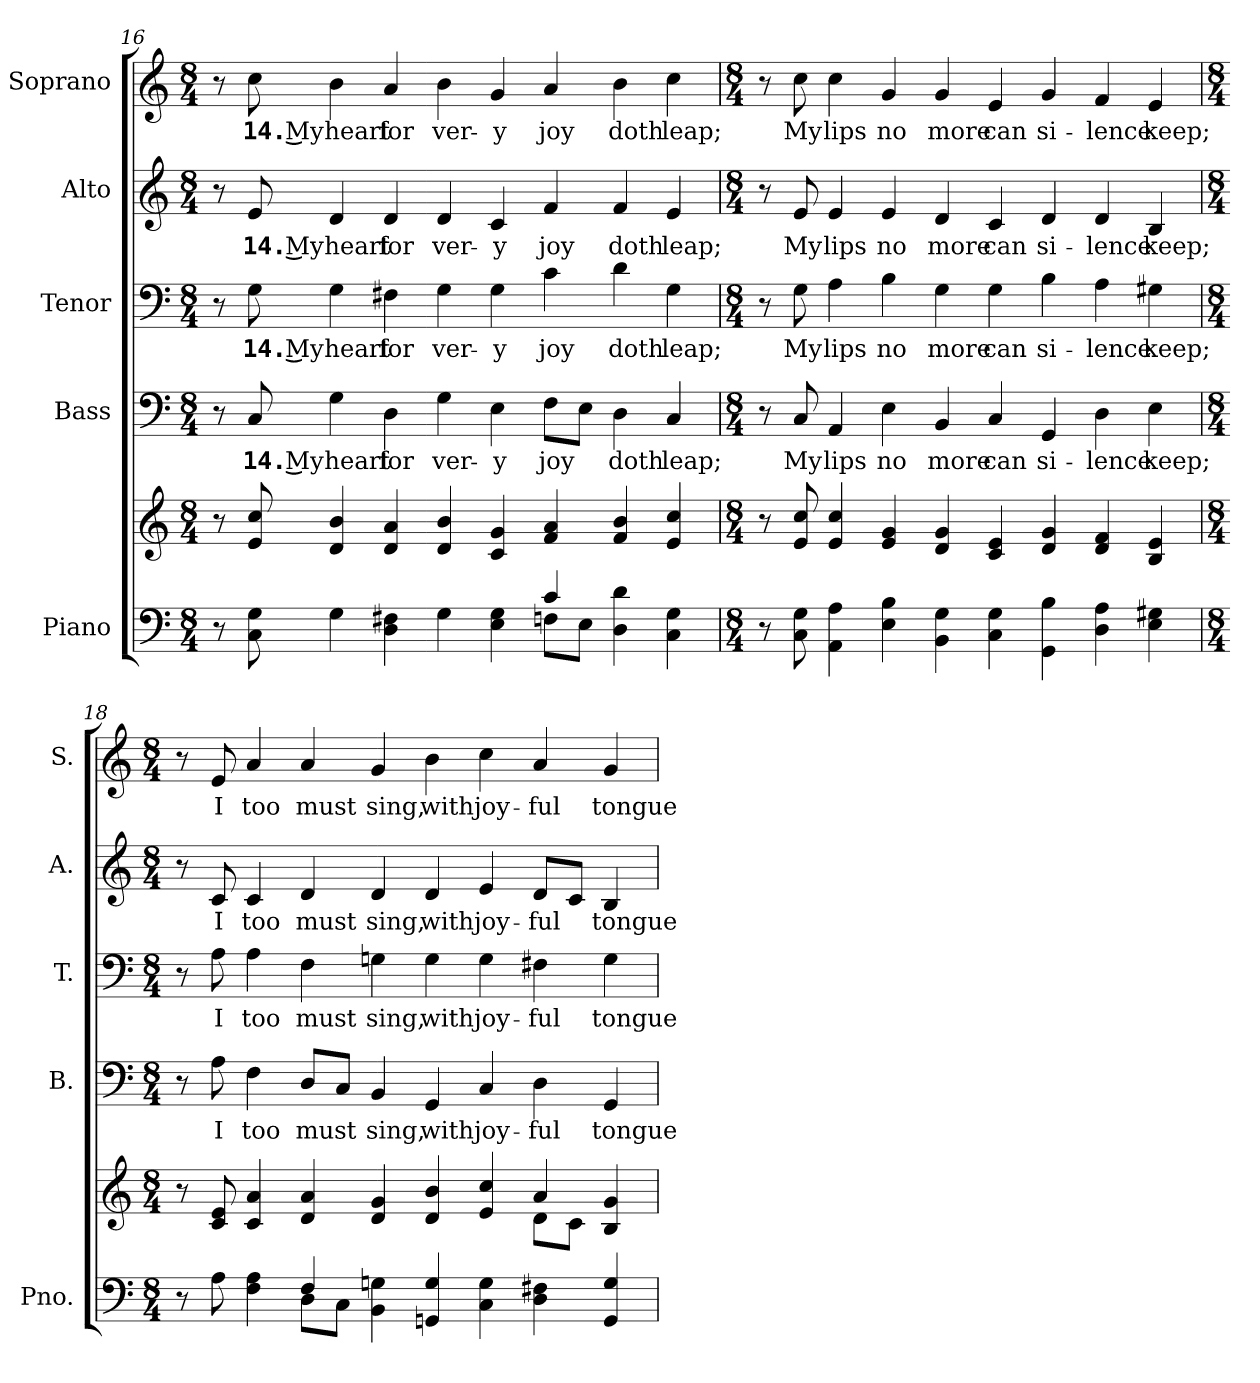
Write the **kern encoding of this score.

**kern	**kern	**kern	**text	**kern	**text	**kern	**text	**kern	**text
*part5	*part5	*part4	*part4	*part3	*part3	*part2	*part2	*part1	*part1
*staff6	*staff5	*staff4	*staff4	*staff3	*staff3	*staff2	*staff2	*staff1	*staff1
*I"Piano	*	*I"Bass	*	*I"Tenor	*	*I"Alto	*	*I"Soprano	*
*I'Pno.	*	*I'B.	*	*I'T.	*	*I'A.	*	*I'S.	*
!!LO:PB:g=z
*clefF4	*clefG2	*clefF4	*	*clefF4	*	*clefG2	*	*clefG2	*
*k[]	*k[]	*k[]	*	*k[]	*	*k[]	*	*k[]	*
*C:	*C:	*C:	*	*C:	*	*C:	*	*C:	*
*M8/4	*M8/4	*M8/4	*	*M8/4	*	*M8/4	*	*M8/4	*
=16	=16	=16	=16	=16	=16	=16	=16	=16	=16
*^	*	*	*	*	*	*	*	*	*
8r	1ryy	8r	8r	.	8r	.	8r	.	8r	.
!	!	!	!	!LO:LY:b:color=#000000	!	!	!	!	!	!
!	!	!	!	!	!	!LO:LY:b:color=#000000	!	!	!	!
!	!	!	!	!	!	!	!	!LO:LY:b:color=#000000	!	!
!	!	!	!	!	!	!	!	!	!	!LO:LY:b:color=#000000
8Ci\ 8Gi	.	8ei/ 8cci	8Ci/	14. My	8Gi\	14. My	8ei/	14. My	8cci\	14. My
!	!	!	!	!LO:LY:b:color=#000000	!	!	!	!	!	!
!	!	!	!	!	!	!LO:LY:b:color=#000000	!	!	!	!
!	!	!	!	!	!	!	!	!LO:LY:b:color=#000000	!	!
!	!	!	!	!	!	!	!	!	!	!LO:LY:b:color=#000000
4Gi\	.	4di/ 4bi	4Gi\	heart	4Gi\	heart	4di/	heart	4bi\	heart
!	!	!	!	!LO:LY:b:color=#000000	!	!	!	!	!	!
!	!	!	!	!	!	!LO:LY:b:color=#000000	!	!	!	!
!	!	!	!	!	!	!	!	!LO:LY:b:color=#000000	!	!
!	!	!	!	!	!	!	!	!	!	!LO:LY:b:color=#000000
4Di\ 4F#Xi	.	4di/ 4ai	4Di\	for	4F#Xi\	for	4di/	for	4ai/	for
!	!	!	!	!LO:LY:b:color=#000000	!	!	!	!	!	!
!	!	!	!	!	!	!LO:LY:b:color=#000000	!	!	!	!
!	!	!	!	!	!	!	!	!LO:LY:b:color=#000000	!	!
!	!	!	!	!	!	!	!	!	!	!LO:LY:b:color=#000000
4Gi\	.	4di/ 4bi	4Gi\	ver-	4Gi\	ver-	4di/	ver-	4bi\	ver-
!	!	!	!	!LO:LY:b:color=#000000	!	!	!	!	!	!
!	!	!	!	!	!	!LO:LY:b:color=#000000	!	!	!	!
!	!	!	!	!	!	!	!	!LO:LY:b:color=#000000	!	!
!	!	!	!	!	!	!	!	!	!	!LO:LY:b:color=#000000
4Ei\ 4Gi	4ryy	4ci/ 4gi	4Ei\	-y	4Gi\	-y	4ci/	-y	4gi/	-y
!	!	!	!	!LO:LY:b:color=#000000	!	!	!	!	!	!
!	!	!	!	!	!	!LO:LY:b:color=#000000	!	!	!	!
!	!	!	!	!	!	!	!	!LO:LY:b:color=#000000	!	!
!	!	!	!	!	!	!	!	!	!	!LO:LY:b:color=#000000
4ci/	8Fni\L	4fi/ 4ai	8Fi\L	joy	4ci\	joy	4fi/	joy	4ai/	joy
.	8Ei\J	.	8Ei\J	.	.	.	.	.	.	.
!	!	!	!	!LO:LY:b:color=#000000	!	!	!	!	!	!
!	!	!	!	!	!	!LO:LY:b:color=#000000	!	!	!	!
!	!	!	!	!	!	!	!	!LO:LY:b:color=#000000	!	!
!	!	!	!	!	!	!	!	!	!	!LO:LY:b:color=#000000
4Di\ 4di	2ryy	4fi/ 4bi	4Di\	doth	4di\	doth	4fi/	doth	4bi\	doth
!	!	!	!	!LO:LY:b:color=#000000	!	!	!	!	!	!
!	!	!	!	!	!	!LO:LY:b:color=#000000	!	!	!	!
!	!	!	!	!	!	!	!	!LO:LY:b:color=#000000	!	!
!	!	!	!	!	!	!	!	!	!	!LO:LY:b:color=#000000
4Ci\ 4Gi	.	4ei/ 4cci	4Ci/	leap;	4Gi\	leap;	4ei/	leap;	4cci\	leap;
*v	*v	*	*	*	*	*	*	*	*	*
!!LO:PB:g=z
=17	=17	=17	=17	=17	=17	=17	=17	=17	=17
*M8/4	*M8/4	*M8/4	*	*M8/4	*	*M8/4	*	*M8/4	*
8r	8r	8r	.	8r	.	8r	.	8r	.
!	!	!	!LO:LY:b:color=#000000	!	!	!	!	!	!
!	!	!	!	!	!LO:LY:b:color=#000000	!	!	!	!
!	!	!	!	!	!	!	!LO:LY:b:color=#000000	!	!
!	!	!	!	!	!	!	!	!	!LO:LY:b:color=#000000
8Ci\ 8Gi	8ei/ 8cci	8Ci/	My	8Gi\	My	8ei/	My	8cci\	My
!	!	!	!LO:LY:b:color=#000000	!	!	!	!	!	!
!	!	!	!	!	!LO:LY:b:color=#000000	!	!	!	!
!	!	!	!	!	!	!	!LO:LY:b:color=#000000	!	!
!	!	!	!	!	!	!	!	!	!LO:LY:b:color=#000000
4AAi\ 4Ai	4ei/ 4cci	4AAi/	lips	4Ai\	lips	4ei/	lips	4cci\	lips
!	!	!	!LO:LY:b:color=#000000	!	!	!	!	!	!
!	!	!	!	!	!LO:LY:b:color=#000000	!	!	!	!
!	!	!	!	!	!	!	!LO:LY:b:color=#000000	!	!
!	!	!	!	!	!	!	!	!	!LO:LY:b:color=#000000
4Ei\ 4Bi	4ei/ 4gi	4Ei\	no	4Bi\	no	4ei/	no	4gi/	no
!	!	!	!LO:LY:b:color=#000000	!	!	!	!	!	!
!	!	!	!	!	!LO:LY:b:color=#000000	!	!	!	!
!	!	!	!	!	!	!	!LO:LY:b:color=#000000	!	!
!	!	!	!	!	!	!	!	!	!LO:LY:b:color=#000000
4BBi\ 4Gi	4di/ 4gi	4BBi/	more	4Gi\	more	4di/	more	4gi/	more
!	!	!	!LO:LY:b:color=#000000	!	!	!	!	!	!
!	!	!	!	!	!LO:LY:b:color=#000000	!	!	!	!
!	!	!	!	!	!	!	!LO:LY:b:color=#000000	!	!
!	!	!	!	!	!	!	!	!	!LO:LY:b:color=#000000
4Ci\ 4Gi	4ci/ 4ei	4Ci/	can	4Gi\	can	4ci/	can	4ei/	can
!	!	!	!LO:LY:b:color=#000000	!	!	!	!	!	!
!	!	!	!	!	!LO:LY:b:color=#000000	!	!	!	!
!	!	!	!	!	!	!	!LO:LY:b:color=#000000	!	!
!	!	!	!	!	!	!	!	!	!LO:LY:b:color=#000000
4GGi\ 4Bi	4di/ 4gi	4GGi/	si-	4Bi\	si-	4di/	si-	4gi/	si-
!	!	!	!LO:LY:b:color=#000000	!	!	!	!	!	!
!	!	!	!	!	!LO:LY:b:color=#000000	!	!	!	!
!	!	!	!	!	!	!	!LO:LY:b:color=#000000	!	!
!	!	!	!	!	!	!	!	!	!LO:LY:b:color=#000000
4Di\ 4Ai	4di/ 4fi	4Di\	-lence	4Ai\	-lence	4di/	-lence	4fi/	-lence
!	!	!	!LO:LY:b:color=#000000	!	!	!	!	!	!
!	!	!	!	!	!LO:LY:b:color=#000000	!	!	!	!
!	!	!	!	!	!	!	!LO:LY:b:color=#000000	!	!
!	!	!	!	!	!	!	!	!	!LO:LY:b:color=#000000
4Ei\ 4G#Xi	4Bi/ 4ei	4Ei\	keep;	4G#Xi\	keep;	4Bi/	keep;	4ei/	keep;
!!LO:PB:g=z
=18	=18	=18	=18	=18	=18	=18	=18	=18	=18
*M8/4	*M8/4	*M8/4	*	*M8/4	*	*M8/4	*	*M8/4	*
*^	*^	*	*	*	*	*	*	*	*
8r	2ryy	8r	1ryy	8r	.	8r	.	8r	.	8r	.
!	!	!	!	!	!LO:LY:b:color=#000000	!	!	!	!	!	!
!	!	!	!	!	!	!	!LO:LY:b:color=#000000	!	!	!	!
!	!	!	!	!	!	!	!	!	!LO:LY:b:color=#000000	!	!
!	!	!	!	!	!	!	!	!	!	!	!LO:LY:b:color=#000000
8Ai\	.	8ci/ 8ei	.	8Ai\	I	8Ai\	I	8ci/	I	8ei/	I
!	!	!	!	!	!LO:LY:b:color=#000000	!	!	!	!	!	!
!	!	!	!	!	!	!	!LO:LY:b:color=#000000	!	!	!	!
!	!	!	!	!	!	!	!	!	!LO:LY:b:color=#000000	!	!
!	!	!	!	!	!	!	!	!	!	!	!LO:LY:b:color=#000000
4Fi\ 4Ai	.	4ci/ 4ai	.	4Fi\	too	4Ai\	too	4ci/	too	4ai/	too
!	!	!	!	!	!LO:LY:b:color=#000000	!	!	!	!	!	!
!	!	!	!	!	!	!	!LO:LY:b:color=#000000	!	!	!	!
!	!	!	!	!	!	!	!	!	!LO:LY:b:color=#000000	!	!
!	!	!	!	!	!	!	!	!	!	!	!LO:LY:b:color=#000000
4Fi/	8Di\L	4di/ 4ai	.	8Di/L	must	4Fi\	must	4di/	must	4ai/	must
.	8Ci\J	.	.	8Ci/J	.	.	.	.	.	.	.
!	!	!	!	!	!LO:LY:b:color=#000000	!	!	!	!	!	!
!	!	!	!	!	!	!	!LO:LY:b:color=#000000	!	!	!	!
!	!	!	!	!	!	!	!	!	!LO:LY:b:color=#000000	!	!
!	!	!	!	!	!	!	!	!	!	!	!LO:LY:b:color=#000000
4BBi\ 4Gni	4ryy	4di/ 4gi	.	4BBi/	sing,	4Gni\	sing,	4di/	sing,	4gi/	sing,
!	!	!	!	!	!LO:LY:b:color=#000000	!	!	!	!	!	!
!	!	!	!	!	!	!	!LO:LY:b:color=#000000	!	!	!	!
!	!	!	!	!	!	!	!	!	!LO:LY:b:color=#000000	!	!
!	!	!	!	!	!	!	!	!	!	!	!LO:LY:b:color=#000000
4GGni/ 4Gi	1ryy	4di/ 4bi	2ryy	4GGi/	with	4Gi\	with	4di/	with	4bi\	with
!	!	!	!	!	!LO:LY:b:color=#000000	!	!	!	!	!	!
!	!	!	!	!	!	!	!LO:LY:b:color=#000000	!	!	!	!
!	!	!	!	!	!	!	!	!	!LO:LY:b:color=#000000	!	!
!	!	!	!	!	!	!	!	!	!	!	!LO:LY:b:color=#000000
4Ci\ 4Gi	.	4ei/ 4cci	.	4Ci/	joy-	4Gi\	joy-	4ei/	joy-	4cci\	joy-
!	!	!	!	!	!LO:LY:b:color=#000000	!	!	!	!	!	!
!	!	!	!	!	!	!	!LO:LY:b:color=#000000	!	!	!	!
!	!	!	!	!	!	!	!	!	!LO:LY:b:color=#000000	!	!
!	!	!	!	!	!	!	!	!	!	!	!LO:LY:b:color=#000000
4Di\ 4F#Xi	.	4ai/	8di\L	4Di\	-ful	4F#Xi\	-ful	8di/L	-ful	4ai/	-ful
.	.	.	8ci\J	.	.	.	.	8ci/J	.	.	.
!	!	!	!	!	!LO:LY:b:color=#000000	!	!	!	!	!	!
!	!	!	!	!	!	!	!LO:LY:b:color=#000000	!	!	!	!
!	!	!	!	!	!	!	!	!	!LO:LY:b:color=#000000	!	!
!	!	!	!	!	!	!	!	!	!	!	!LO:LY:b:color=#000000
4GGi/ 4Gi	.	4Bi/ 4gi	4ryy	4GGi/	tongue	4Gi\	tongue	4Bi/	tongue	4gi/	tongue
*v	*v	*	*	*	*	*	*	*	*	*	*
*	*v	*v	*	*	*	*	*	*	*	*
=	=	=	=	=	=	=	=	=	=
*-	*-	*-	*-	*-	*-	*-	*-	*-	*-
